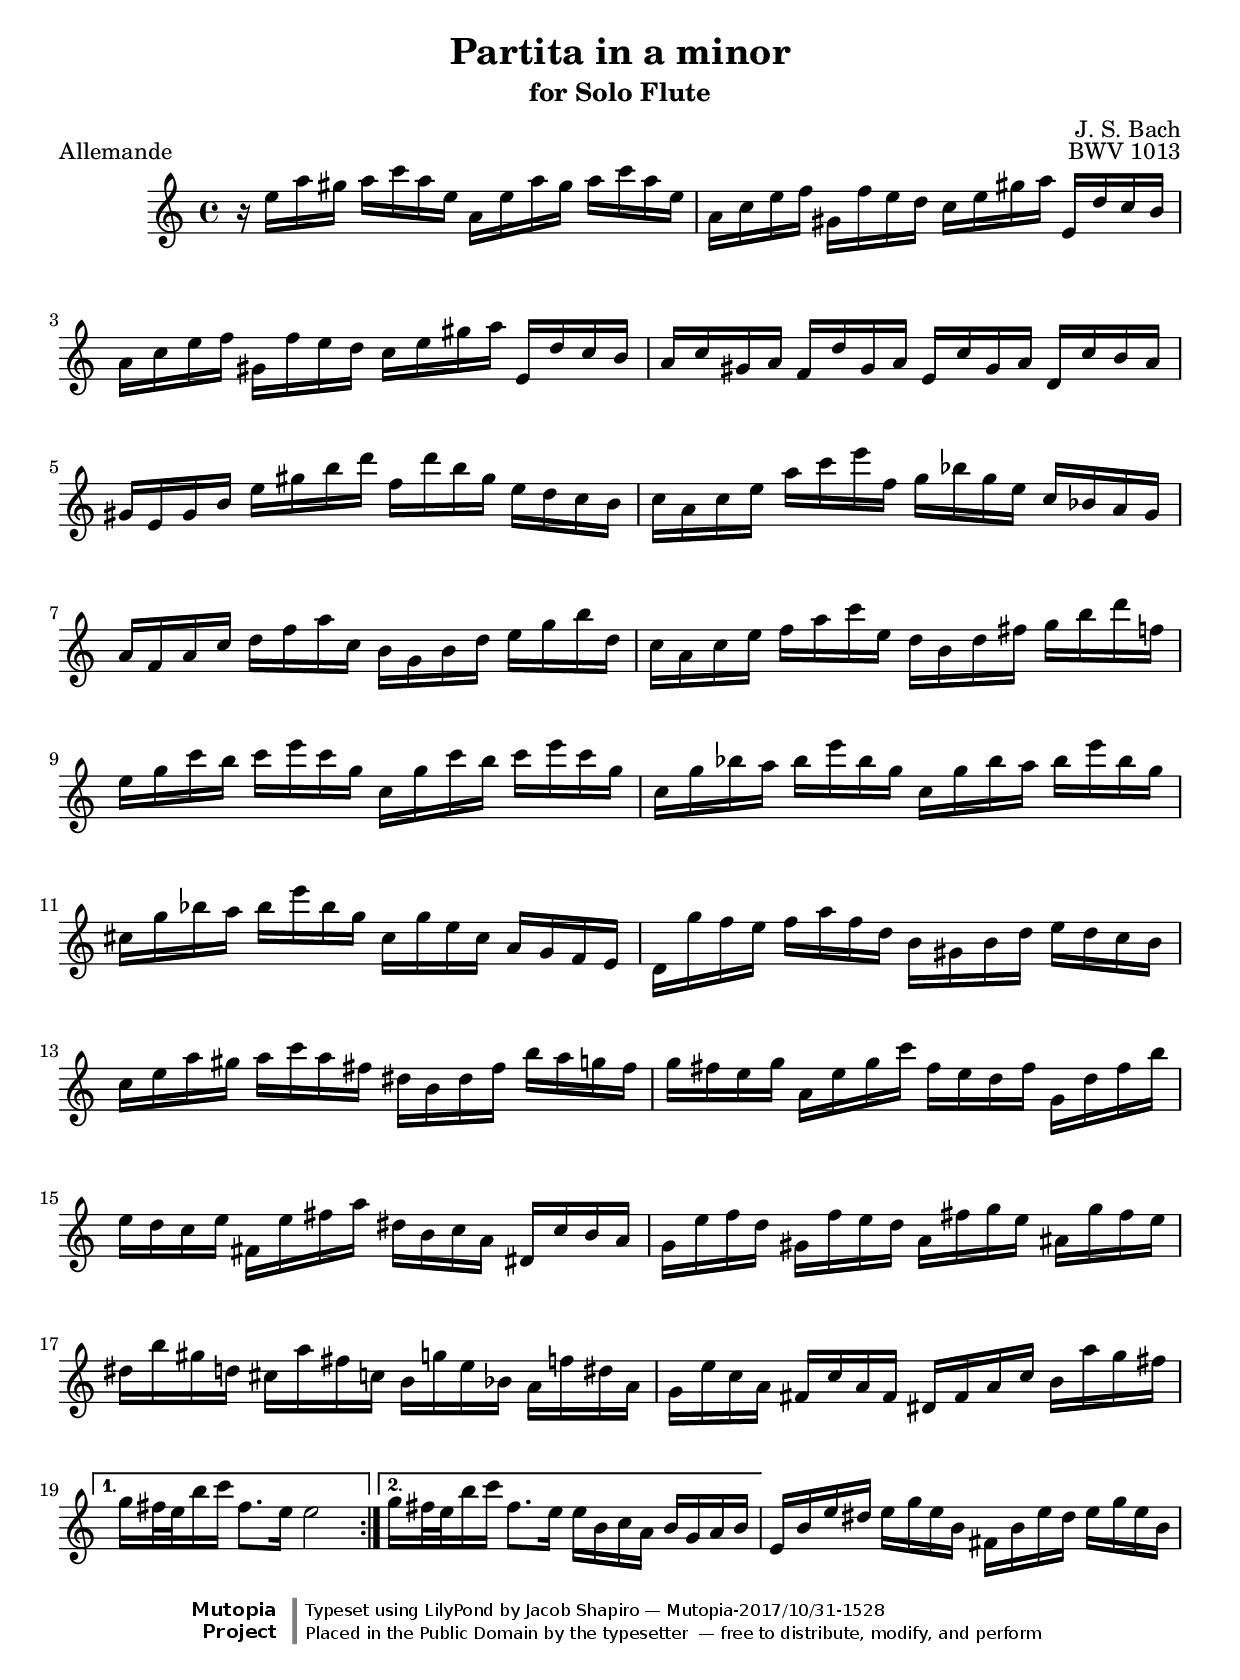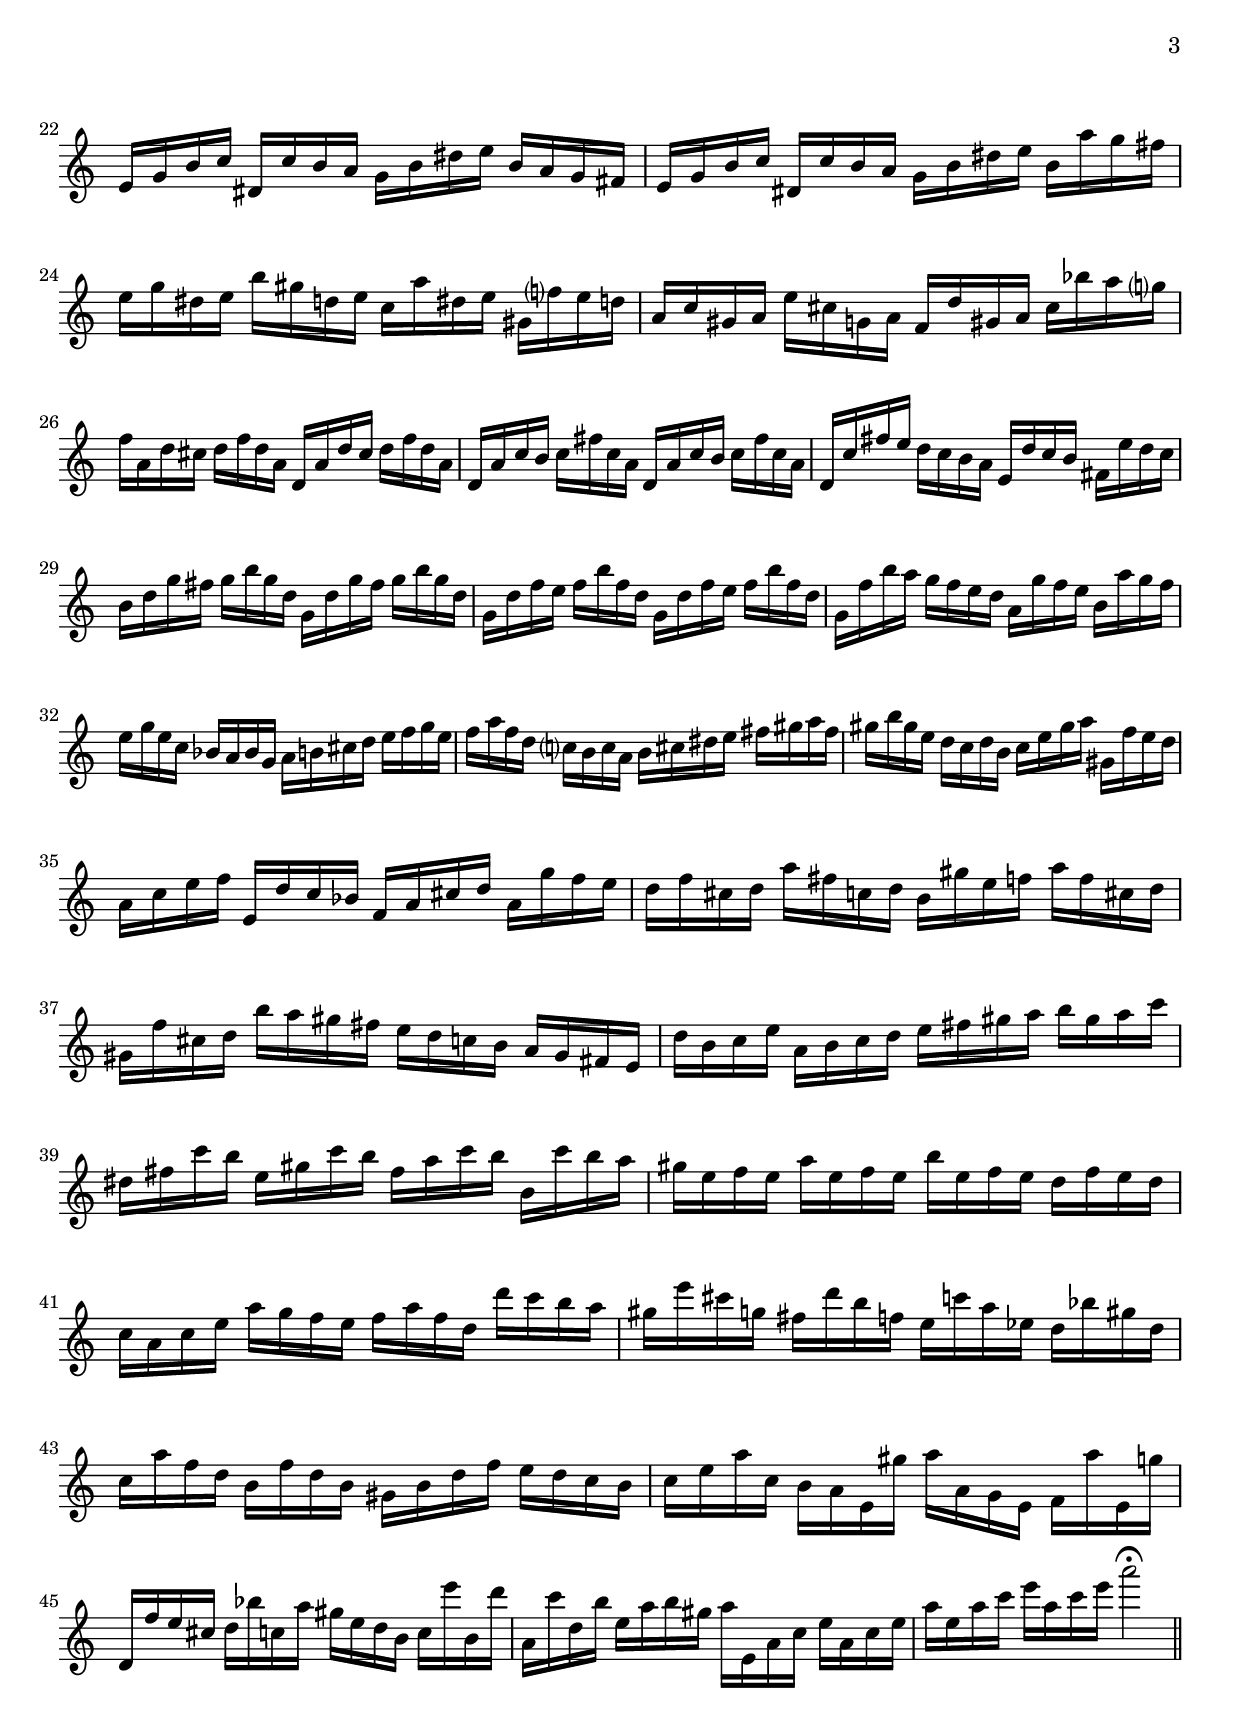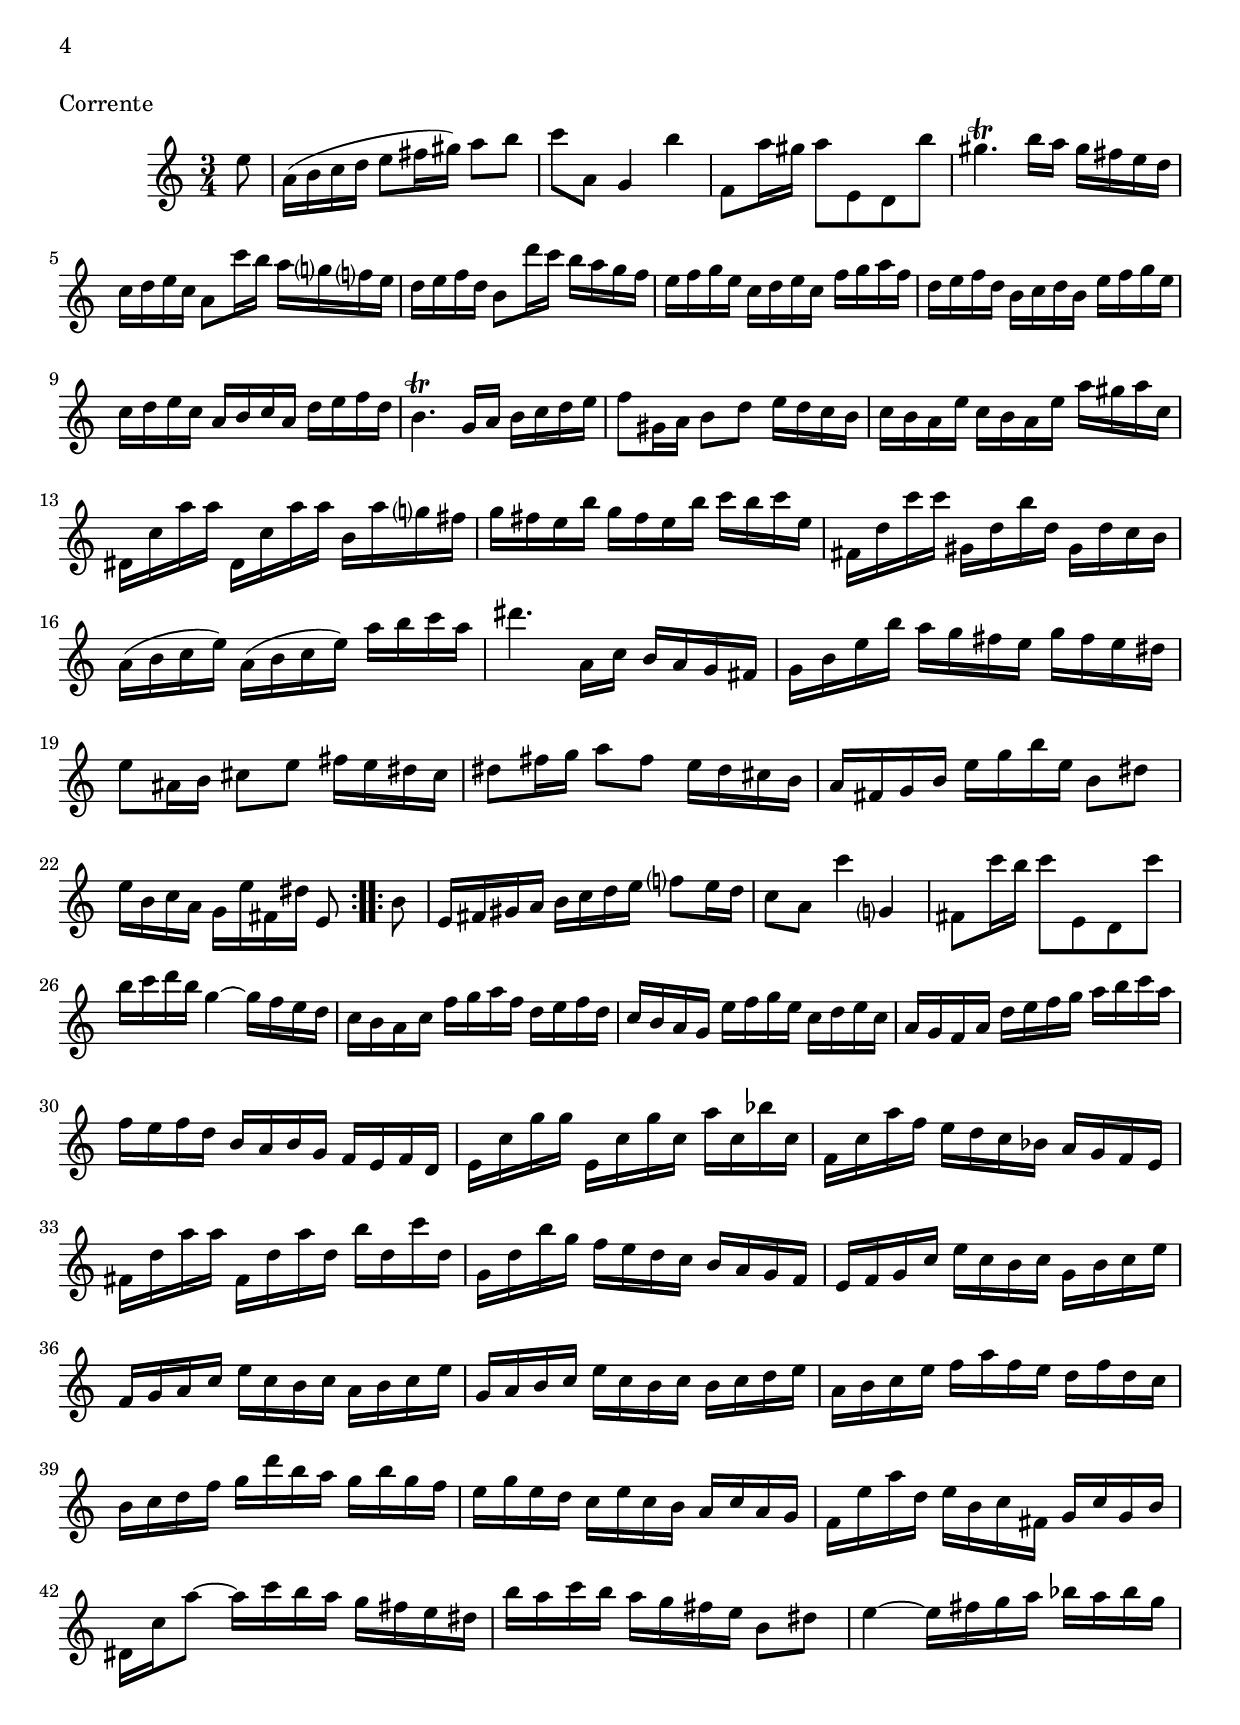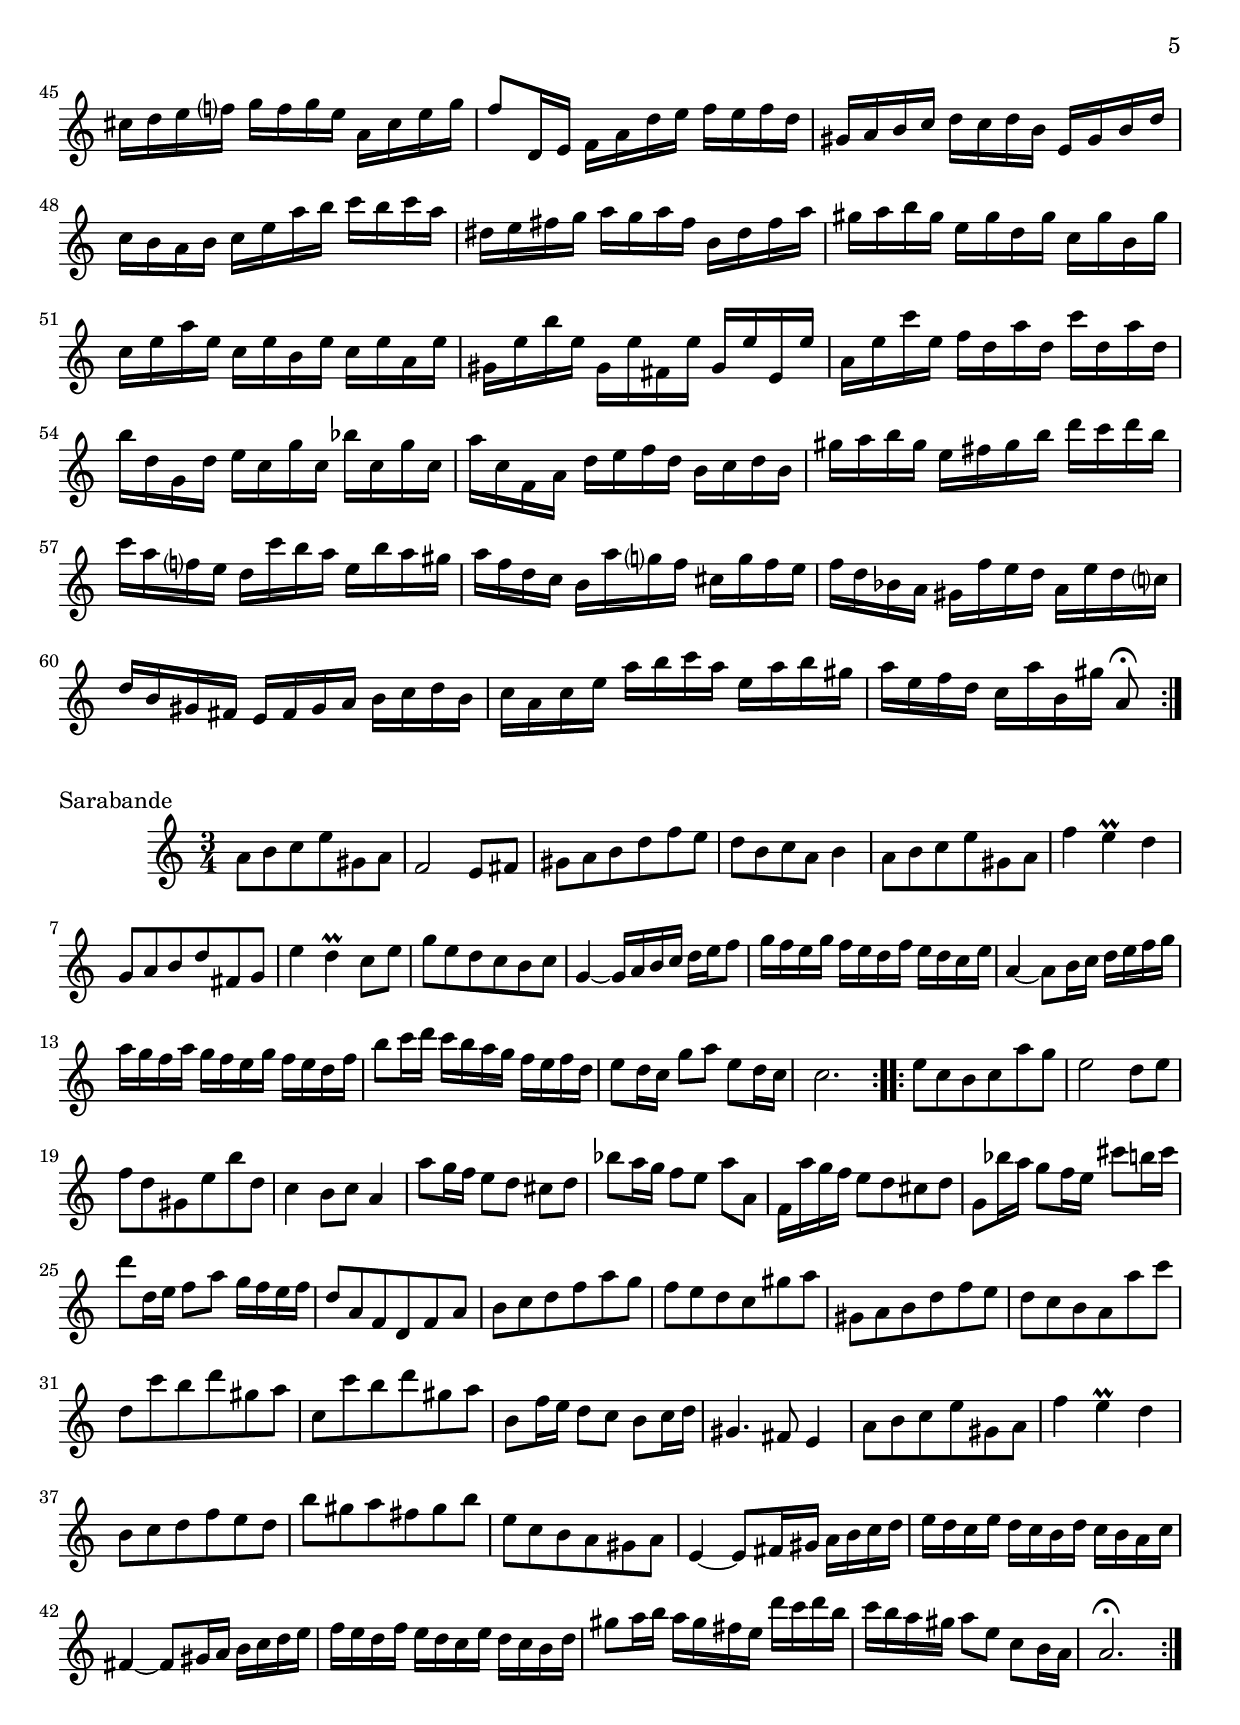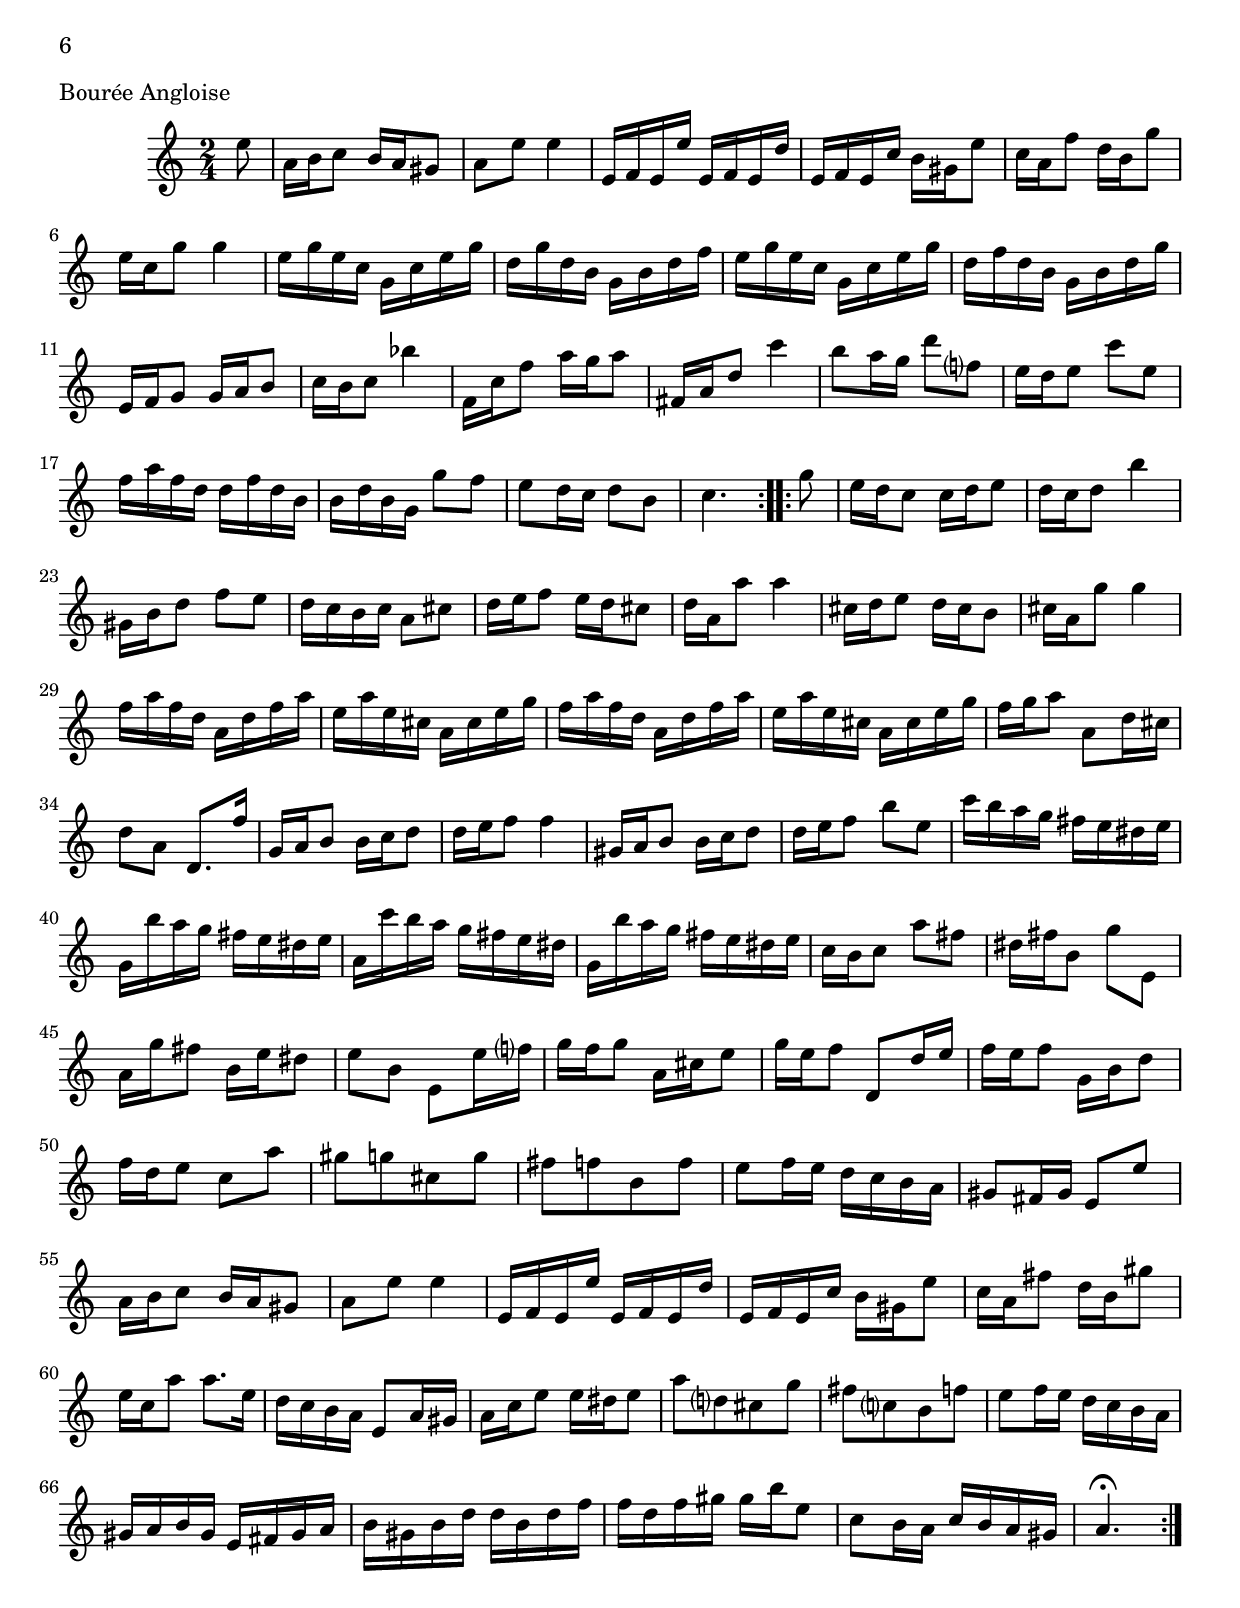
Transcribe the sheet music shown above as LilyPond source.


\version "2.18.2" 


\paper{ 
#(define page-breaking ly:page-turn-breaking) 
#(define first-page-number 2)

} 





allemande =  { 

\clef treble 
\key a \minor 
\time 4/4
    \repeat volta 2 {
    r16 e''16 a''16 gis''16 a''16 c'''16 a''16 e''16 a'16 e''16 a''16 gis''16 a''16 c'''16 a''16 e''16 |
    a'16 c''16 e''16 f''16 gis'16 f''16 e''16 d''16 c''16 e''16 gis''16 a''16 e'16 d''16 c''16 b'16 |
    a'16 c''16 e''16 f''16 gis'16 f''16 e''16 d''16 c''16 e''16 gis''16 a''16 e'16 d''16 c''16 b'16 |
    a'16 c''16 gis'16 a'16 f'16 d''16 gis'16 a'16 e'16 c''16 gis'16 a'16 d'16 c''16 b'16 a'16 |
    gis'16 e'16 gis'16 b'16 e''16 gis''16 b''16 d'''16 f''16 d'''16 b''16 gis''16 e''16 d''16 c''16 b'16 |
    c''16 a'16 c''16 e''16 a''16 c'''16 e'''16 f''16 g''16 bes''16 g''16 e''16 c''16 bes'16 a'16 g'16 |
    a'16 f'16 a'16 c''16 d''16 f''16 a''16 c''16 b'16 g'16 b'16 d''16 e''16 g''16 b''16 d''16 |
    c''16 a'16 c''16 e''16 f''16 a''16 c'''16 e''16 d''16 b'16 d''16 fis''16 g''16 b''16 d'''16 f''16 |
    e''16 g''16 c'''16 b''16 c'''16 e'''16 c'''16 g''16 c''16 g''16 c'''16 b''16 c'''16 e'''16 c'''16 g''16 |
    c''16 g''16 bes''16 a''16 bes''16 e'''16 bes''16 g''16 c''16 g''16 bes''16 a''16 bes''16 e'''16 bes''16 g''16 |
    cis''16 g''16 bes''16 a''16 bes''16 e'''16 bes''16 g''16 cis''16 g''16 e''16 cis''16 a'16 g'16 f'16 e'16 |
    d'16 g''16 f''16 e''16 f''16 a''16 f''16 d''16 b'16 gis'16 b'16 d''16 e''16 d''16 c''16 b'16 |
    c''16 e''16 a''16 gis''16 a''16 c'''16 a''16 fis''16 dis''16 b'16 dis''16 fis''16 b''16 a''16 g''16 fis''16 |
    g''16 fis''16 e''16 g''16 a'16 e''16 g''16 c'''16 fis''16 e''16 d''16 fis''16 g'16 d''16 fis''16 b''16 |
    e''16 d''16 c''16 e''16 fis'16 e''16 fis''16 a''16 dis''16 b'16 c''16 a'16 dis'16 c''16 b'16 a'16 |
    g'16 e''16 f''16 d''16 gis'16 f''16 e''16 d''16 a'16 fis''16 g''16 e''16 ais'16 g''16 fis''16 e''16 |
    dis''16 b''16 gis''16 d''16 cis''16 a''16 fis''16 c''16 b'16 g''16 e''16 bes'16 a'16 f''16 dis''16 a'16 |
    g'16 e''16 c''16 a'16 fis'16 c''16 a'16 fis'16 dis'16 fis'16 a'16 c''16 b'16 a''16 g''16 fis''16 |
    }
    \alternative {
    	{ g''16 fis''32 e''32 b''16 c'''16 fis''8. e''16 e''2 | }
	{ g''16 fis''32 e''32 b''16 c'''16 fis''8. e''16 e''16 b'16 c''16 a'16 b'16 g'16 a'16 b'16 | }
 }

    e'16 b'16 e''16 dis''16 e''16 g''16 e''16 b'16 fis'16 b'16 e''16 dis''16 e''16 g''16 e''16 b'16 |
    e'16 g'16 b'16 c''16 dis'16 c''16 b'16 a'16 g'16 b'16 dis''16 e''16 b'16 a'16 g'16 fis'16 |
    e'16 g'16 b'16 c''16 dis'16 c''16 b'16 a'16 g'16 b'16 dis''16 e''16 b'16 a''16 g''16 fis''16 |
    e''16 g''16 dis''16 e''16 b''16 gis''16 d''16 e''16 c''16 a''16 dis''16 e''16 gis'16 f''?16 e''16 d''16 |
    a'16 c''16 gis'16 a'16 e''16 cis''16 g'16 a'16 f'16 d''16 gis'16 a'16 cis''16 bes''16 a''16 g''?16 |
    f''16 a'16 d''16 cis''16 d''16 f''16 d''16 a'16 d'16 a'16 d''16 cis''16 d''16 f''16 d''16 a'16 |
    d'16 a'16 c''16 b'16 c''16 fis''16 c''16 a'16 d'16 a'16 c''16 b'16 c''16 fis''16 c''16 a'16 |
    d'16 c''16 fis''16 e''16 d''16 c''16 b'16 a'16 e'16 d''16 c''16 b'16 fis'16 e''16 d''16 c''16 |
    b'16 d''16 g''16 fis''16 g''16 b''16 g''16 d''16 g'16 d''16 g''16 fis''16 g''16 b''16 g''16 d''16 |
    g'16 d''16 f''16 e''16 f''16 b''16 f''16 d''16 g'16 d''16 f''16 e''16 f''16 b''16 f''16 d''16 |
    g'16 f''16 b''16 a''16 g''16 f''16 e''16 d''16 a'16 g''16 f''16 e''16 b'16 a''16 g''16 f''16 |
    e''16 g''16 e''16 c''16 bes'16 a'16 bes'16 g'16 a'16 b'16 cis''16 d''16 e''16 f''16 g''16 e''16 |
    f''16 a''16 f''16 d''16 c''?16 b'16 c''16 a'16 b'16 cis''16 dis''16 e''16 fis''16 gis''16 a''16 fis''16 |
    gis''16 b''16 gis''16 e''16 d''16 c''16 d''16 b'16 c''16 e''16 gis''16 a''16 gis'16 f''16 e''16 d''16 |
    a'16 c''16 e''16 f''16 e'16 d''16 c''16 bes'16 f'16 a'16 cis''16 d''16 a'16 g''16 f''16 e''16 |
    d''16 f''16 cis''16 d''16 a''16 fis''16 c''16 d''16 b'16 gis''16 e''16 f''16 a''16 f''16 cis''16 d''16 |
    gis'16 f''16 cis''16 d''16 b''16 a''16 gis''16 fis''16 e''16 d''16 c''16 b'16 a'16 gis'16 fis'16 e'16 |
    d''16 b'16 c''16 e''16 a'16 b'16 c''16 d''16 e''16 fis''16 gis''16 a''16 b''16 gis''16 a''16 c'''16 |
    dis''16 fis''16 c'''16 b''16 e''16 gis''16 c'''16 b''16 fis''16 a''16 c'''16 b''16 b'16 c'''16 b''16 a''16 |
    gis''16 e''16 f''16 e''16 a''16 e''16 f''16 e''16 b''16 e''16 f''16 e''16 d''16 f''16 e''16 d''16 |
    c''16 a'16 c''16 e''16 a''16 g''16 f''16 e''16 f''16 a''16 f''16 d''16 d'''16 c'''16 b''16 a''16 |
    gis''16 e'''16 cis'''16 g''16 fis''16 d'''16 b''16 f''16 e''16 c'''16 a''16 ees''16 d''16 bes''16 gis''16 d''16 |
    c''16 a''16 f''16 d''16 b'16 f''16 d''16 b'16 gis'16 b'16 d''16 f''16 e''16 d''16 c''16 b'16 |
    c''16 e''16 a''16 c''16 b'16 a'16 e'16 gis''16 a''16 a'16 g'16 e'16 f'16 a''16 e'16 g''16 |
    d'16 f''16 e''16 cis''16 d''16 bes''16 c''16 a''16 gis''16 e''16 d''16 b'16 c''16 e'''16 b'16 d'''16 |
    a'16 c'''16 d''16 b''16 e''16 a''16 b''16 gis''16 a''16 e'16 a'16 c''16 e''16 a'16 c''16 e''16 |
    a''16 e''16 a''16 c'''16 e'''16 a''16 c'''16 e'''16 a'''2\fermata \bar "||"

 }


corrente =  { 

\clef treble 
\key a \minor 
\time 3/4
    \repeat volta 2 {
    \partial 8
    e''8 |
    a'16 ( b'16 c''16 d''16 e''8 fis''16  gis''16) a''8 b''8 |
    c'''8 a'8 g'4 b''4 |
    f'8 a''16 gis''16 a''8 e'8 d'8 b''8 |
    gis''4.\trill b''16 a''16 gis''16 fis''16 e''16 d''16 |
    c''16 d''16 e''16 c''16 a'8 c'''16 b''16 a''16 g''?16 f''?16 e''16 |
    d''16 e''16 f''16 d''16 b'8 d'''16 c'''16 b''16 a''16 g''16 f''16 |
    e''16 f''16 g''16 e''16 c''16 d''16 e''16 c''16 f''16 g''16 a''16 f''16 |
    d''16 e''16 f''16 d''16 b'16 c''16 d''16 b'16 e''16 f''16 g''16 e''16 |
    c''16 d''16 e''16 c''16 a'16 b'16 c''16 a'16 d''16 e''16 f''16 d''16 |
    b'4.\trill g'16 a'16 b'16 c''16 d''16 e''16 |
    f''8 gis'16 a'16 b'8 d''8 e''16 d''16 c''16 b'16 |
    c''16 b'16 a'16 e''16 c''16 b'16 a'16 e''16 a''16 gis''16 a''16 c''16 |
    dis'16 c''16 a''16 a''16 dis'16 c''16 a''16 a''16 b'16 a''16 g''?16 fis''16 |
    g''16 fis''16 e''16 b''16 g''16 fis''16 e''16 b''16 c'''16 b''16 c'''16 e''16 |
    fis'16 d''16 c'''16 c'''16 gis'16 d''16 b''16 d''16 gis'16 d''16 c''16 b'16 |
    a'16 ( b'16 c''16  e''16) a'16 ( b'16 c''16  e''16) a''16 b''16 c'''16 a''16 |
    dis'''4. a'16 c''16 b'16 a'16 g'16 fis'16 |
    g'16 b'16 e''16 b''16 a''16 g''16 fis''16 e''16 g''16 fis''16 e''16 dis''16 |
    e''8 ais'16 b'16 cis''8 e''8 fis''16 e''16 dis''16 cis''16 |
    dis''8 fis''16 g''16 a''8 fis''8 e''16 dis''16 cis''16 b'16 |
    a'16 fis'16 g'16 b'16 e''16 g''16 b''16 e''16 b'8 dis''8 |
    e''16 b'16 c''16 a'16 g'16 e''16 fis'16 dis''16   e'8
    }
    \repeat volta 2 {
    b'8 |
    e'16 fis'16 gis'16 a'16 b'16 c''16 d''16 e''16 f''?8 e''16 d''16 |
    c''8 a'8 c'''4 g'?4 |
    fis'8 c'''16 b''16 c'''8 e'8 d'8 c'''8 |
    b''16 c'''16 d'''16 b''16 g''4 ~ g''16 f''16 e''16 d''16 |
    c''16 b'16 a'16 c''16 f''16 g''16 a''16 f''16 d''16 e''16 f''16 d''16 |
    c''16 b'16 a'16 g'16 e''16 f''16 g''16 e''16 c''16 d''16 e''16 c''16 |
    a'16 g'16 f'16 a'16 d''16 e''16 f''16 g''16 a''16 b''16 c'''16 a''16 |
    f''16 e''16 f''16 d''16 b'16 a'16 b'16 g'16 f'16 e'16 f'16 d'16 |
    e'16 c''16 g''16 g''16 e'16 c''16 g''16 c''16 a''16 c''16 bes''16 c''16 |
    f'16 c''16 a''16 f''16 e''16 d''16 c''16 bes'16 a'16 g'16 f'16 e'16 |
    fis'16 d''16 a''16 a''16 fis'16 d''16 a''16 d''16 b''16 d''16 c'''16 d''16 |
    g'16 d''16 b''16 g''16 f''16 e''16 d''16 c''16 b'16 a'16 g'16 f'16 |
    e'16 f'16 g'16 c''16 e''16 c''16 b'16 c''16 g'16 b'16 c''16 e''16 |
    f'16 g'16 a'16 c''16 e''16 c''16 b'16 c''16 a'16 b'16 c''16 e''16 |
    g'16 a'16 b'16 c''16 e''16 c''16 b'16 c''16 b'16 c''16 d''16 e''16 |
    a'16 b'16 c''16 e''16 f''16 a''16 f''16 e''16 d''16 f''16 d''16 c''16 |
    b'16 c''16 d''16 f''16 g''16 d'''16 b''16 a''16 g''16 b''16 g''16 f''16 |
    e''16 g''16 e''16 d''16 c''16 e''16 c''16 b'16 a'16 c''16 a'16 g'16 |
    f'16 e''16 a''16 d''16 e''16 b'16 c''16 fis'16 g'16 c''16 g'16 b'16 |
    dis'16 c''16 a''8 ~ a''16 c'''16 b''16 a''16 g''16 fis''16 e''16 dis''16 |
    b''16 a''16 c'''16 b''16 a''16 g''16 fis''16 e''16 b'8 dis''8 |
    e''4 ~ e''16 fis''16 g''16 a''16 bes''16 a''16 bes''16 g''16 |
    cis''16 d''16 e''16 f''?16 g''16 f''16 g''16 e''16 a'16 cis''16 e''16 g''16 |
    f''8 d'16 e'16 f'16 a'16 d''16 e''16 f''16 e''16 f''16 d''16 |
    gis'16 a'16 b'16 c''16 d''16 c''16 d''16 b'16 e'16 gis'16 b'16 d''16 |
    c''16 b'16 a'16 b'16 c''16 e''16 a''16 b''16 c'''16 b''16 c'''16 a''16 |
    dis''16 e''16 fis''16 g''16 a''16 g''16 a''16 fis''16 b'16 dis''16 fis''16 a''16 |
    gis''16 a''16 b''16 gis''16 e''16 gis''16 d''16 gis''16 c''16 gis''16 b'16 gis''16 |
    c''16 e''16 a''16 e''16 c''16 e''16 b'16 e''16 c''16 e''16 a'16 e''16 |
    gis'16 e''16 b''16 e''16 gis'16 e''16 fis'16 e''16 gis'16 e''16 e'16 e''16 |
    a'16 e''16 c'''16 e''16 f''16 d''16 a''16 d''16 c'''16 d''16 a''16 d''16 |
    b''16 d''16 g'16 d''16 e''16 c''16 g''16 c''16 bes''16 c''16 g''16 c''16 |
    a''16 c''16 f'16 a'16 d''16 e''16 f''16 d''16 b'16 c''16 d''16 b'16 |
    gis''16 a''16 b''16 gis''16 e''16 fis''16 gis''16 b''16 d'''16 c'''16 d'''16 b''16 |
    c'''16 a''16 f''?16 e''16 d''16 c'''16 b''16 a''16 e''16 b''16 a''16 gis''16 |
    a''16 f''16 d''16 c''16 b'16 a''16 g''?16 f''16 cis''16 g''16 f''16 e''16 |
    f''16 d''16 bes'16 a'16 gis'16 f''16 e''16 d''16 a'16 e''16 d''16 c''?16 |
    d''16 b'16 gis'16 fis'16 e'16 fis'16 gis'16 a'16 b'16 c''16 d''16 b'16 |
    c''16 a'16 c''16 e''16 a''16 b''16 c'''16 a''16 e''16 a''16 b''16 gis''16 |
    a''16 e''16 f''16 d''16 c''16 a''16 b'16 gis''16 a'8\fermata
    }

} 


sarabande =  { 

\clef treble 
\key a \minor 
\time 3/4
   \repeat volta 2 {
    a'8 b'8 c''8 e''8 gis'8 a'8 |
    f'2 e'8 fis'8 |
    gis'8 a'8 b'8 d''8 f''8 e''8 |
    d''8 b'8 c''8 a'8 b'4 |
    a'8 b'8 c''8 e''8 gis'8 a'8 |
    f''4 e''4\prall d''4 |
    g'8 a'8 b'8 d''8 fis'8 g'8 |
    e''4 d''4\prall c''8 e''8 |
    g''8 e''8 d''8 c''8 b'8 c''8 |
    g'4 ~ g'16 a'16 b'16 c''16 d''16 e''16 f''8 |
    g''16 f''16 e''16 g''16 f''16 e''16 d''16 f''16 e''16 d''16 c''16 e''16 |
    a'4 ~ a'8 b'16 c''16 d''16 e''16 f''16 g''16 |
    a''16 g''16 f''16 a''16 g''16 f''16 e''16 g''16 f''16 e''16 d''16 f''16 |
    b''8 c'''16 d'''16 c'''16 b''16 a''16 g''16 f''16 e''16 f''16 d''16 |
    e''8 d''16 c''16   g''8[ a''8]   e''8[ d''16 c''16] |
    c''2. |
    }
    \repeat volta 2 {
    e''8 c''8 b'8 c''8 a''8 g''8 |
    e''2 d''8 e''8 |
    f''8 d''8 gis'8 e''8 b''8 d''8 |
    c''4 b'8 c''8 a'4 |
    a''8 g''16 f''16   e''8[ d''8]   cis''8[ d''8] |
    bes''8 a''16 g''16   f''8[ e''8]   a''8[ a'8] |
    f'16 a''16 g''16 f''16 e''8 d''8 cis''8 d''8 |
    g'8 bes''16 a''16 g''8 f''16 e''16 cis'''8 b''16 cis'''16 |
    d'''8 d''16 e''16 f''8 a''8 g''16 f''16 e''16 f''16 |
    d''8 a'8 f'8 d'8 f'8 a'8 |
    b'8 c''8 d''8 f''8 a''8 g''8 |
    f''8 e''8 d''8 c''8 gis''8 a''8 |
    gis'8 a'8 b'8 d''8 f''8 e''8 |
    d''8 c''8 b'8 a'8 a''8 c'''8 |
    d''8 c'''8 b''8 d'''8 gis''8 a''8 |
    c''8 c'''8 b''8 d'''8 gis''8 a''8 |
    b'8 f''16 e''16 d''8 c''8 b'8 c''16 d''16 |
    gis'4. fis'8 e'4 |
    a'8 b'8 c''8 e''8 gis'8 a'8 |
    f''4 e''4\prall d''4 |
    b'8 c''8 d''8 f''8 e''8 d''8 |
    b''8 gis''8 a''8 fis''8 gis''8 b''8 |
    e''8 c''8 b'8 a'8 gis'8 a'8 |
    e'4 ~ e'8 fis'16 gis'16 a'16 b'16 c''16 d''16 |
    e''16 d''16 c''16 e''16 d''16 c''16 b'16 d''16 c''16 b'16 a'16 c''16 |
    fis'4 ~ fis'8 gis'16 a'16 b'16 c''16 d''16 e''16 |
    f''16 e''16 d''16 f''16 e''16 d''16 c''16 e''16 d''16 c''16 b'16 d''16 |
    gis''8 a''16 b''16 a''16 gis''16 fis''16 e''16 d'''16 c'''16 d'''16 b''16 |
    c'''16 b''16 a''16 gis''16   a''8[ e''8]   c''8[ b'16 a'16] |
    a'2.\fermata |
    }

} 


bouree =  { 

\clef treble 
\key a \minor 
\time 2/4
     \repeat volta 2 {
    \partial 8
    e''8 |
    a'16 b'16 c''8 b'16 a'16 gis'8 |
    a'8 e''8 e''4 |
    e'16 f'16 e'16 e''16 e'16 f'16 e'16 d''16 |
    e'16 f'16 e'16 c''16 b'16 gis'16 e''8 |
    c''16 a'16 f''8 d''16 b'16 g''8 |
    e''16 c''16 g''8 g''4 |
    e''16 g''16 e''16 c''16 g'16 c''16 e''16 g''16 |
    d''16 g''16 d''16 b'16 g'16 b'16 d''16 f''16 |
    e''16 g''16 e''16 c''16 g'16 c''16 e''16 g''16 |
    d''16 f''16 d''16 b'16 g'16 b'16 d''16 g''16 |
    e'16 f'16 g'8 g'16 a'16 b'8 |
    c''16 b'16 c''8 bes''4 |
    f'16 c''16 f''8 a''16 g''16 a''8 |
    fis'16 a'16 d''8 c'''4 |
    b''8 a''16 g''16 d'''8 f''?8 |
    e''16 d''16 e''8 c'''8 e''8 |
    f''16 a''16 f''16 d''16 d''16 f''16 d''16 b'16 |
    b'16 d''16 b'16 g'16 g''8 f''8 |
    e''8 d''16 c''16 d''8 b'8 |
    c''4.
    }
    \repeat volta 2 {
    g''8 |
    e''16 d''16 c''8 c''16 d''16 e''8 |
    d''16 c''16 d''8 b''4 |
    gis'16 b'16 d''8 f''8 e''8 |
    d''16 c''16 b'16 c''16 a'8 cis''8 |
    d''16 e''16 f''8 e''16 d''16 cis''8 |
    d''16 a'16 a''8 a''4 |
    cis''16 d''16 e''8 d''16 cis''16 b'8 |
    cis''16 a'16 g''8 g''4 |
    f''16 a''16 f''16 d''16 a'16 d''16 f''16 a''16 |
    e''16 a''16 e''16 cis''16 a'16 cis''16 e''16 g''16 |
    f''16 a''16 f''16 d''16 a'16 d''16 f''16 a''16 |
    e''16 a''16 e''16 cis''16 a'16 cis''16 e''16 g''16 |
    f''16 g''16 a''8 a'8 d''16 cis''16 |
    d''8 a'8 d'8. f''16 |
    g'16 a'16 b'8 b'16 c''16 d''8 |
    d''16 e''16 f''8 f''4 |
    gis'16 a'16 b'8 b'16 c''16 d''8 |
    d''16 e''16 f''8 b''8 e''8 |
    c'''16 b''16 a''16 g''16 fis''16 e''16 dis''16 e''16 |
    g'16 b''16 a''16 g''16 fis''16 e''16 dis''16 e''16 |
    a'16 c'''16 b''16 a''16 g''16 fis''16 e''16 dis''16 |
    g'16 b''16 a''16 g''16 fis''16 e''16 dis''16 e''16 |
    c''16 b'16 c''8 a''8 fis''8 |
    dis''16 fis''16 b'8 g''8 e'8 |
    a'16 g''16 fis''8 b'16 e''16 dis''8 |
    e''8 b'8 e'8 e''16 f''?16 |
    g''16 f''16 g''8 a'16 cis''16 e''8 |
    g''16 e''16 f''8 d'8 d''16 e''16 |
    f''16 e''16 f''8 g'16 b'16 d''8 |
    f''16 d''16 e''8 c''8 a''8 |
      gis''8[ g''8 cis''8 g''8] |
      fis''8[ f''8 b'8 f''8] |
    e''8 f''16 e''16 d''16 c''16 b'16 a'16 |
    gis'8 fis'16 gis'16 e'8 e''8 |
    a'16 b'16 c''8 b'16 a'16 gis'8 |
    a'8 e''8 e''4 |
    e'16 f'16 e'16 e''16 e'16 f'16 e'16 d''16 |
    e'16 f'16 e'16 c''16 b'16 gis'16 e''8 |
    c''16 a'16 fis''8 d''16 b'16 gis''8 |
    e''16 c''16 a''8 a''8. e''16 |
    d''16 c''16 b'16 a'16 e'8 a'16 gis'16 |
    a'16 c''16 e''8 e''16 dis''16 e''8 |
      a''8[ d''?8 cis''8 g''8] |
      fis''8[ c''?8 b'8 f''8] |
    e''8 f''16 e''16 d''16 c''16 b'16 a'16 |
    gis'16 a'16 b'16 gis'16 e'16 fis'16 gis'16 a'16 |
    b'16 gis'16 b'16 d''16 d''16 b'16 d''16 f''16 |
    f''16 d''16 f''16 gis''16 gis''16 b''16 e''8 |
    c''8 b'16 a'16 c''16 b'16 a'16 gis'16 |
    a'4.\fermata
    }

} 


\book{

  \header {

  title = "Partita in a minor"
  subtitle = "for Solo Flute"
  composer = "J. S. Bach"
  editor = "J. Shapiro"
%  arranger = "arr: J. Shapiro"
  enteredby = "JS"

%  opus = "BWV 1013"

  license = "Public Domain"
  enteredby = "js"
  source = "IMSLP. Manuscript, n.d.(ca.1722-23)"


  % Mutopia stuff
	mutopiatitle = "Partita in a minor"
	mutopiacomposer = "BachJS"
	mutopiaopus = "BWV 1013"
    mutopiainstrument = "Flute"
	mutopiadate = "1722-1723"
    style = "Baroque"
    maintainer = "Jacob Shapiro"
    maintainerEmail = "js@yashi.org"
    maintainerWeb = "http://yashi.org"
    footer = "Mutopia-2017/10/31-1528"
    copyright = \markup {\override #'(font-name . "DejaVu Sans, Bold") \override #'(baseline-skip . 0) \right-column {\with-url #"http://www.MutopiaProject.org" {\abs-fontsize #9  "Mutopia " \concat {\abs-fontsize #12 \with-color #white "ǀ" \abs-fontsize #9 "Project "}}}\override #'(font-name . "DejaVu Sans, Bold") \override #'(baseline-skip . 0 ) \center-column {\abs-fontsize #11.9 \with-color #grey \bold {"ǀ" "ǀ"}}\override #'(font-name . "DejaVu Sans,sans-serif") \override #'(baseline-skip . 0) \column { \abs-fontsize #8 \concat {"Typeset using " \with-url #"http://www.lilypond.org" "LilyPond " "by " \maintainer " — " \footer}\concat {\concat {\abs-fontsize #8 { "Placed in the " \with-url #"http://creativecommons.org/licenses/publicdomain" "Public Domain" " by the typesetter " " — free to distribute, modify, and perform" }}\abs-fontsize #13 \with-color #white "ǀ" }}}
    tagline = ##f
  }
  
  \paper {
    top-margin = 8\mm
    top-markup-spacing.basic-distance = #6
    markup-system-spacing.basic-distance = #5
    top-system-spacing.basic-distance = #12
    last-bottom-spacing.padding = #2
  }

\score { 
	\new Staff 

    \allemande
\midi {}
\layout {}

\header { piece = "Allemande"
opus = "BWV 1013" }
	} 





\score { 
	\new Staff 

    \corrente
\midi {}
\layout {}

\header { piece = "Corrente"
}
	} 





\score { 
	\new Staff

    \sarabande

\midi {}
\layout {}
\header { piece = "Sarabande" 
}
	} 
\score { 
	\new Staff 

    \bouree
\midi {}
\layout {}

\header { piece = "Bourée Angloise"
}
	} 


}


